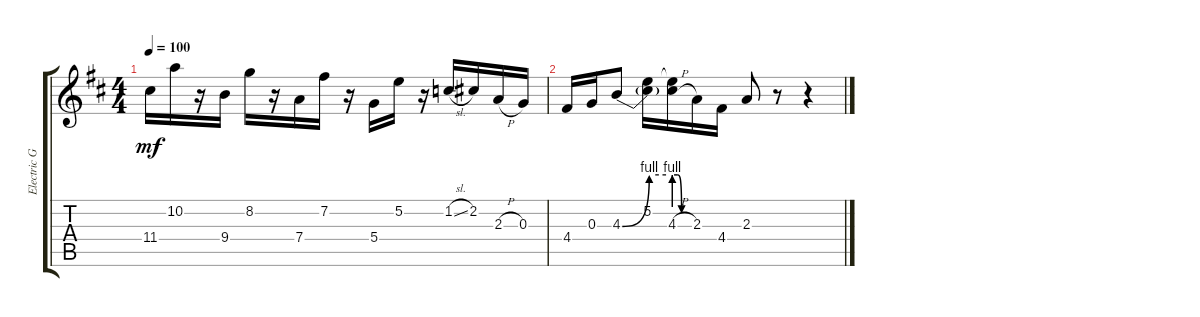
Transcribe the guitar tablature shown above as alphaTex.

\track ("Electric Guitar" "Electric G") {instrument electricguitarclean}
\staff {score tabs}
\tuning (E4 B3 G3 D3 A2 E2) {hide}
\ts (4 4)
\tempo 100
\clef g2
\ks d
11.4.16{dy mf instrument electricguitarclean} 10.2.16 r.16 9.4.16 8.2.16 r.16 7.4.16 7.2.16 r.16 5.4.16 5.2.16 r.16 1.2{sl}.16 2.2.16 2.3{h}.16 0.3.16 |
4.4.16 0.3.16 4.3{be (bend 0 0 60 4)}.8 (5.2 4.3{be (hold 0 4 60 4) t}).16 (5.2{t} 4.3{be (custom 0 4 15 4 30 0 60 0) h}).16 2.3.16 4.4.16 2.3.8 r.8 r.4
